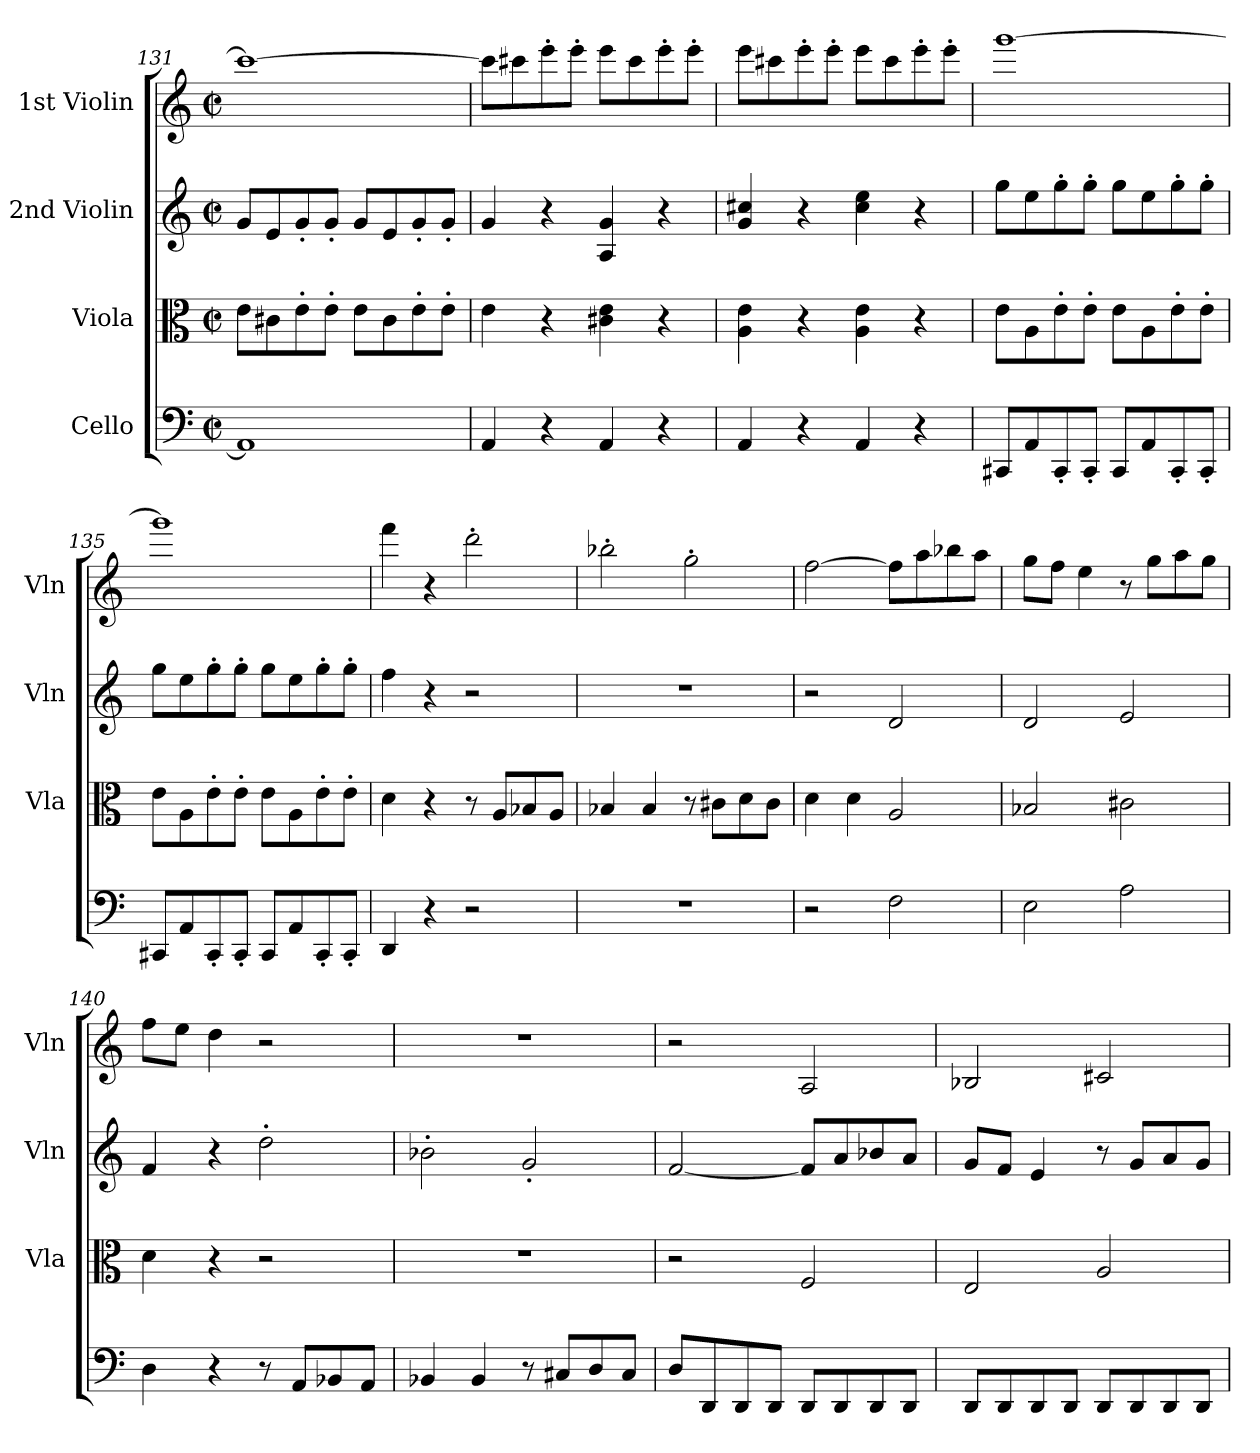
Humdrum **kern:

**kern	**kern	**kern	**kern
*part4	*part3	*part2	*part1
*staff4	*staff3	*staff2	*staff1
*I"Cello	*I"Viola	*I"2nd Violin	*I"1st Violin
*	*I'Vla	*I'Vln	*I'Vln
*clefF4	*clefC3	*clefG2	*clefG2
*k[]	*k[]	*k[]	*k[]
*M2/2	*M2/2	*M2/2	*M2/2
*met(c|)	*met(c|)	*met(c|)	*met(c|)
=131	=131	=131	=131
1AA]	8eL	8gL	1ccc#_
.	8c#X	8e	.
.	8e'	8g'	.
.	8e'J	8g'J	.
.	8eL	8gL	.
.	8c#	8e	.
.	8e'	8g'	.
.	8e'J	8g'J	.
=132	=132	=132	=132
4AA	4e	4g	8ccc#L]
.	.	.	8ccc#X
4r	4r	4r	8eee'
.	.	.	8eee'J
4AA	4c#X 4e	4A 4g	8eeeL
.	.	.	8ccc#
4r	4r	4r	8eee'
.	.	.	8eee'J
=133	=133	=133	=133
4AA	4A 4e	4g 4cc#X	8eeeL
.	.	.	8ccc#X
4r	4r	4r	8eee'
.	.	.	8eee'J
4AA	4A 4e	4cc# 4ee	8eeeL
.	.	.	8ccc#
4r	4r	4r	8eee'
.	.	.	8eee'J
=134	=134	=134	=134
8CC#XL	8eL	8ggL	[1ggg
8AA	8A	8ee	.
8CC#'	8e'	8gg'	.
8CC#'J	8e'J	8gg'J	.
8CC#L	8eL	8ggL	.
8AA	8A	8ee	.
8CC#'	8e'	8gg'	.
8CC#'J	8e'J	8gg'J	.
=135	=135	=135	=135
8CC#XL	8eL	8ggL	1ggg]
8AA	8A	8ee	.
8CC#'	8e'	8gg'	.
8CC#'J	8e'J	8gg'J	.
8CC#L	8eL	8ggL	.
8AA	8A	8ee	.
8CC#'	8e'	8gg'	.
8CC#'J	8e'J	8gg'J	.
=136	=136	=136	=136
4DD	4d	4ff	4fff
4r	4r	4r	4r
2r	8r	2r	2ddd'
.	8AL	.	.
.	8B-X	.	.
.	8AJ	.	.
=137	=137	=137	=137
1r	4B-X	1r	2bb-X'
.	4B-	.	.
.	8r	.	2gg'
.	8c#XL	.	.
.	8d	.	.
.	8c#J	.	.
=138	=138	=138	=138
2r	4d	2r	[2ff
.	4d	.	.
2F	2A	2d	8ffL]
.	.	.	8aa
.	.	.	8bb-X
.	.	.	8aaJ
=139	=139	=139	=139
2E	2B-X	2d	8ggL
.	.	.	8ffJ
.	.	.	4ee
2A	2c#X	2e	8r
.	.	.	8ggL
.	.	.	8aa
.	.	.	8ggJ
=140	=140	=140	=140
4D	4d	4f	8ffL
.	.	.	8eeJ
4r	4r	4r	4dd
8r	2r	2dd'	2r
8AAL	.	.	.
8BB-X	.	.	.
8AAJ	.	.	.
=141	=141	=141	=141
4BB-X	1r	2b-X'	1r
4BB-	.	.	.
8r	.	2g'	.
8C#XL	.	.	.
8D	.	.	.
8C#J	.	.	.
=142	=142	=142	=142
8DL	2r	[2f	2r
8DD	.	.	.
8DD	.	.	.
8DDJ	.	.	.
8DDL	2F	8fL]	2A
8DD	.	8a	.
8DD	.	8b-X	.
8DDJ	.	8aJ	.
=143	=143	=143	=143
8DDL	2E	8gL	2B-X
8DD	.	8fJ	.
8DD	.	4e	.
8DDJ	.	.	.
8DDL	2A	8r	2c#X
8DD	.	8gL	.
8DD	.	8a	.
8DDJ	.	8gJ	.
=	=	=	=
*-	*-	*-	*-
